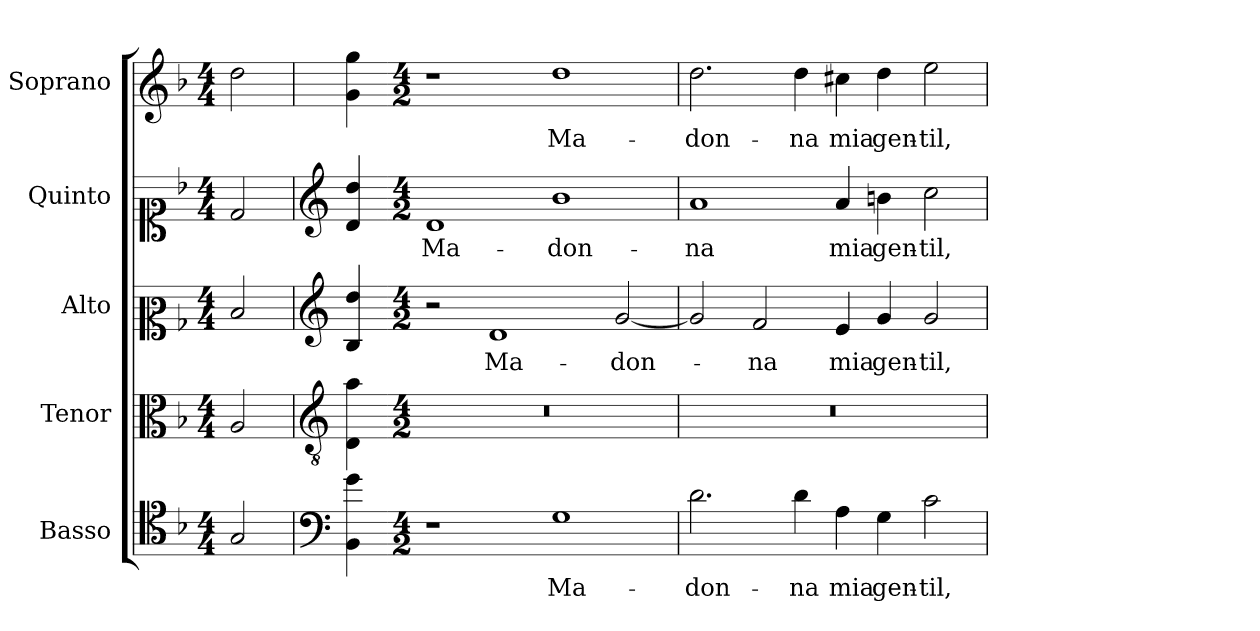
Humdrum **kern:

**kern	**text	**kern	**kern	**text	**kern	**text	**kern	**text
*part5	*part5	*part4	*part3	*part3	*part2	*part2	*part1	*part1
*staff5	*staff5	*staff4	*staff3	*staff3	*staff2	*staff2	*staff1	*staff1
*I"Basso	*	*I"Tenor	*I"Alto	*	*I"Quinto	*	*I"Soprano	*
*	*	*I'T.	*I'A.	*	*	*	*I'Sop.	*
!!LO:PB:g=z
*clefC4	*	*clefC3	*clefC2	*	*clefC1	*	*clefG2	*
*	*	*ITrd7c12	*	*	*	*	*	*
*k[b-]	*	*k[b-]	*k[b-]	*	*k[b-]	*	*k[b-]	*
*F:	*	*F:	*F:	*	*F:	*	*F:	*
*M4/4	*	*M4/4	*M4/4	*	*M4/4	*	*M4/4	*
=1	=1	=1	=1	=1	=1	=1	=1	=1
!LO:N:head=open	!	!LO:N:head=open	!LO:N:head=open	!	!LO:N:head=open	!	!LO:N:head=open	!
2Gi/	.	2AAi/	2di/	.	2di/	.	2ddi\	.
=2	=2	=2	=2	=2	=2	=2	=2	=2
*clefF4	*	*clefGv2	*clefG2	*	*clefG2	*	*	*
4BB-i\ 4gi	.	4DDi\ 4Ai	4B-i/ 4ddi	.	4di/ 4ddi	.	4gi\ 4ggi	.
=3-	=3-	=3-	=3-	=3-	=3-	=3-	=3-	=3-
*M4/2	*	*M4/2	*M4/2	*	*M4/2	*	*M4/2	*
!	!	!LO:N:vis=1	!	!	!	!	!	!
!	!	!	!	!	!	!LO:LY:b:color=#000000	!	!
1r	.	0r	2r	.	1di	Ma-	1r	.
!	!	!	!	!LO:LY:b:color=#000000	!	!	!	!
.	.	.	1di	Ma-	.	.	.	.
!	!LO:LY:b:color=#000000	!	!	!	!	!	!	!
!	!	!	!	!	!	!LO:LY:b:color=#000000	!	!
!	!	!	!	!	!	!	!	!LO:LY:b:color=#000000
1Gi	Ma-	.	.	.	1b-i	-don-	1ddi	Ma-
!	!	!	!	!LO:LY:b:color=#000000	!	!	!	!
.	.	.	[2gi/	-don-	.	.	.	.
=4	=4	=4	=4	=4	=4	=4	=4	=4
!	!LO:LY:b:color=#000000	!LO:N:vis=1	!	!	!	!	!	!
!	!	!	!	!	!	!LO:LY:b:color=#000000	!	!
!	!	!	!	!	!	!	!	!LO:LY:b:color=#000000
2.di\	-don-	0r	2gi/]	.	1ai	-na	2.ddi\	-don-
!	!	!	!	!LO:LY:b:color=#000000	!	!	!	!
.	.	.	2fi/	-na	.	.	.	.
!	!LO:LY:b:color=#000000	!	!	!	!	!	!	!
!	!	!	!	!	!	!	!	!LO:LY:b:color=#000000
4di\	-na	.	.	.	.	.	4ddi\	-na
!	!LO:LY:b:color=#000000	!	!	!	!	!	!	!
!	!	!	!	!LO:LY:b:color=#000000	!	!	!	!
!	!	!	!	!	!	!LO:LY:b:color=#000000	!	!
!	!	!	!	!	!	!	!	!LO:LY:b:color=#000000
4Ai\	mia	.	4ei/	mia	4ai/	mia	4cc#Xi\	mia
!	!LO:LY:b:color=#000000	!	!	!	!	!	!	!
!	!	!	!	!LO:LY:b:color=#000000	!	!	!	!
!	!	!	!	!	!	!LO:LY:b:color=#000000	!	!
!	!	!	!	!	!	!	!	!LO:LY:b:color=#000000
4Gi\	gen-	.	4gi/	gen-	4bni\	gen-	4ddi\	gen-
!	!LO:LY:b:color=#000000	!	!	!	!	!	!	!
!	!	!	!	!LO:LY:b:color=#000000	!	!	!	!
!	!	!	!	!	!	!LO:LY:b:color=#000000	!	!
!	!	!	!	!	!	!	!	!LO:LY:b:color=#000000
2ci\	-til,	.	2gi/	-til,	2cci\	-til,	2eei\	-til,
=	=	=	=	=	=	=	=	=
*-	*-	*-	*-	*-	*-	*-	*-	*-
